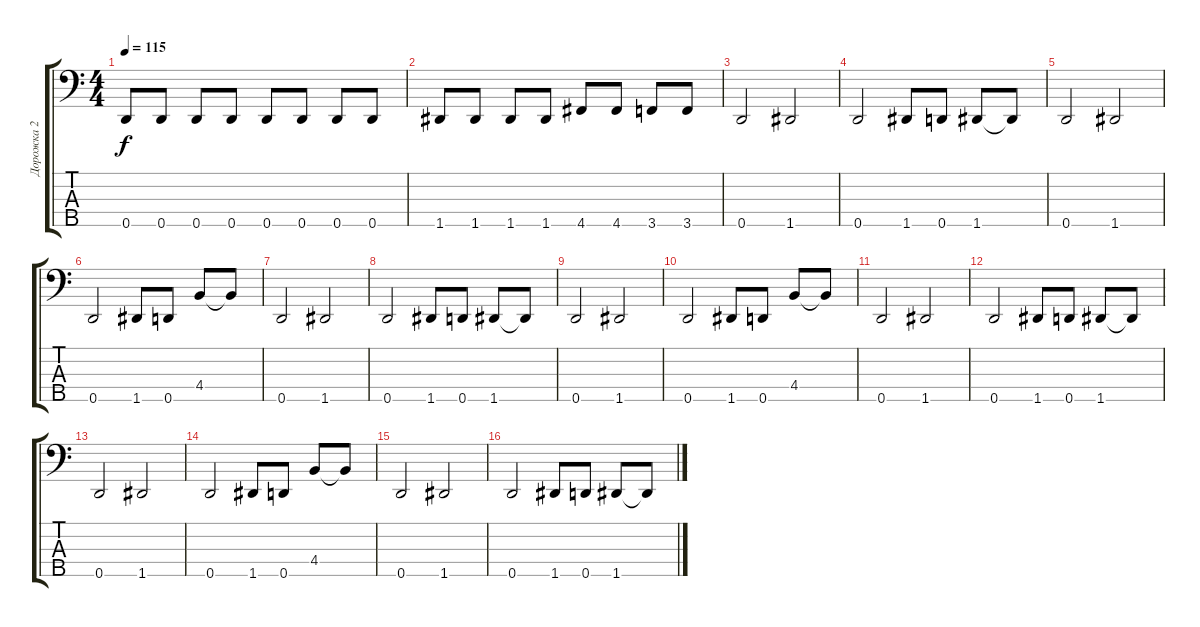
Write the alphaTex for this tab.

\track ("Дорожка 2" "Дорожка 2") {instrument electricbasspick}
\staff {score tabs}
\tuning (Bb2 F2 C2 G1 D1) {hide}
\ts (4 4)
\tempo 115
\clef f4
\ks c
0.5.8{dy f} 0.5.8 0.5.8 0.5.8 0.5.8 0.5.8 0.5.8 0.5.8 |
1.5.8 1.5.8 1.5.8 1.5.8 4.5.8 4.5.8 3.5.8 3.5.8 |
0.5.2 1.5.2 |
0.5.2 1.5.8 0.5.8 1.5.8 1.5{t}.8 |
0.5.2 1.5.2 |
0.5.2 1.5.8 0.5.8 4.4.8 4.4{t}.8 |
0.5.2 1.5.2 |
0.5.2 1.5.8 0.5.8 1.5.8 1.5{t}.8 |
0.5.2 1.5.2 |
0.5.2 1.5.8 0.5.8 4.4.8 4.4{t}.8 |
0.5.2 1.5.2 |
0.5.2 1.5.8 0.5.8 1.5.8 1.5{t}.8 |
0.5.2 1.5.2 |
0.5.2 1.5.8 0.5.8 4.4.8 4.4{t}.8 |
0.5.2 1.5.2 |
0.5.2 1.5.8 0.5.8 1.5.8 1.5{t}.8
